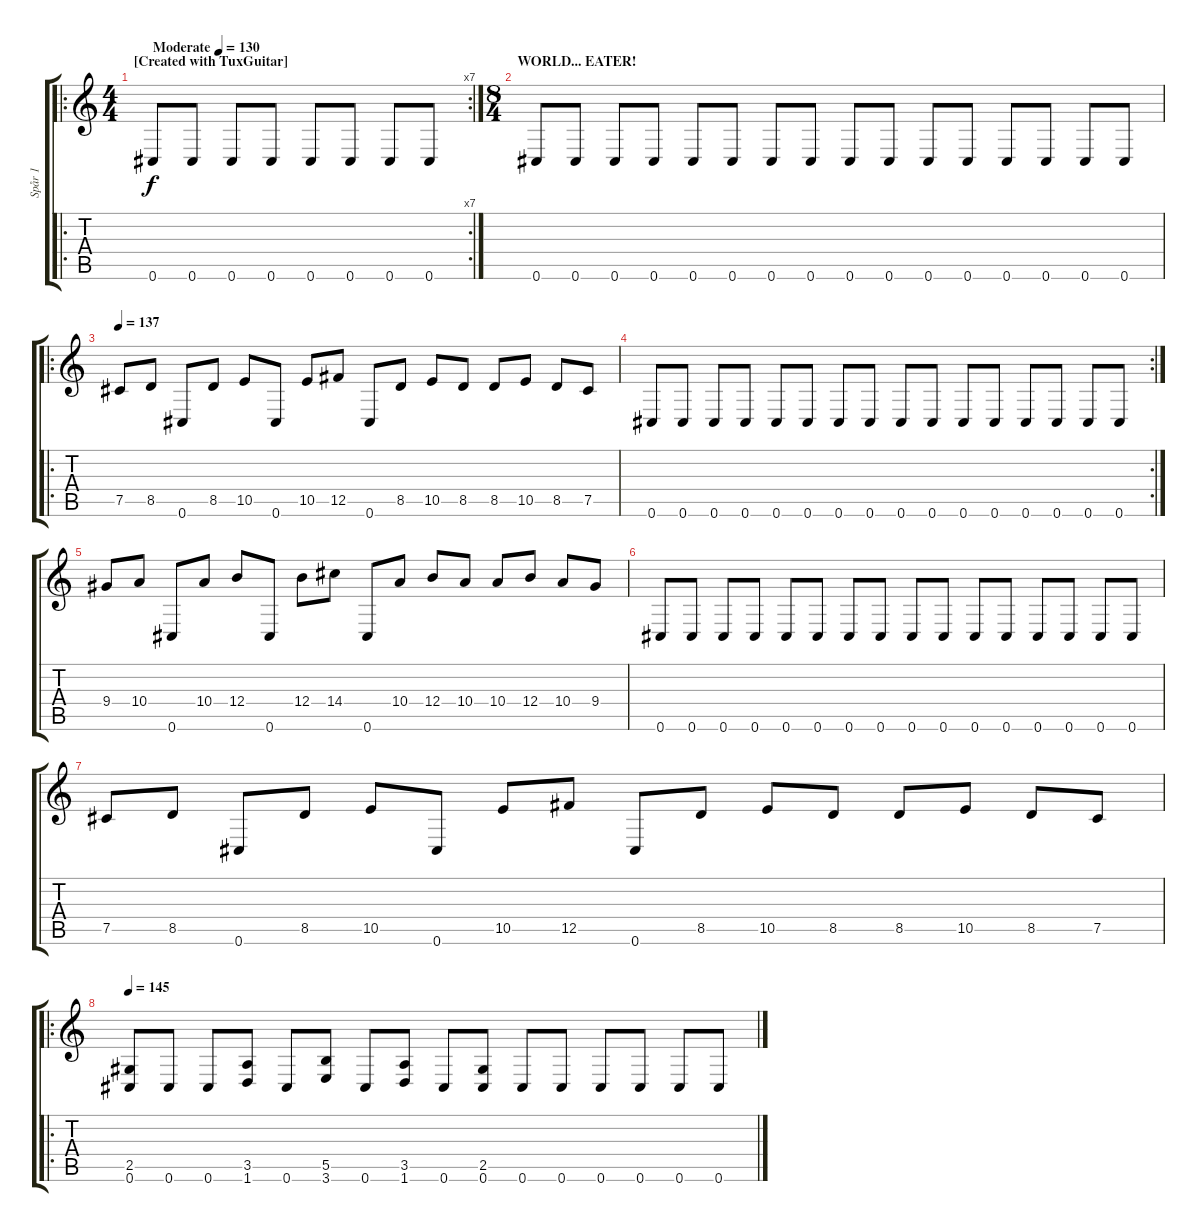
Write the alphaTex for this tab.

\track ("Spår 1" "Spår 1") {instrument distortionguitar}
\staff {score tabs}
\tuning (Db4 Ab3 E3 B2 Gb2 Db2) {hide}
\ro
\rc 7
\ts (4 4)
\section ("" "[Created with TuxGuitar]")
\tempo (130 "Moderate")
\clef g2
\ks c
0.6.8{dy f instrument distortionguitar} 0.6.8 0.6.8 0.6.8 0.6.8 0.6.8 0.6.8 0.6.8 |
\ts (8 4)
\section ("" "WORLD... EATER!")
0.6.8 0.6.8 0.6.8 0.6.8 0.6.8 0.6.8 0.6.8 0.6.8 0.6.8 0.6.8 0.6.8 0.6.8 0.6.8 0.6.8 0.6.8 0.6.8 |
\ro
\tempo 137
7.5.8 8.5.8 0.6.8 8.5.8 10.5.8 0.6.8 10.5.8 12.5.8 0.6.8 8.5.8 10.5.8 8.5.8 8.5.8 10.5.8 8.5.8 7.5.8 |
\rc 2
0.6.8 0.6.8 0.6.8 0.6.8 0.6.8 0.6.8 0.6.8 0.6.8 0.6.8 0.6.8 0.6.8 0.6.8 0.6.8 0.6.8 0.6.8 0.6.8 |
9.4.8 10.4.8 0.6.8 10.4.8 12.4.8 0.6.8 12.4.8 14.4.8 0.6.8 10.4.8 12.4.8 10.4.8 10.4.8 12.4.8 10.4.8 9.4.8 |
0.6.8 0.6.8 0.6.8 0.6.8 0.6.8 0.6.8 0.6.8 0.6.8 0.6.8 0.6.8 0.6.8 0.6.8 0.6.8 0.6.8 0.6.8 0.6.8 |
7.5.8 8.5.8 0.6.8 8.5.8 10.5.8 0.6.8 10.5.8 12.5.8 0.6.8 8.5.8 10.5.8 8.5.8 8.5.8 10.5.8 8.5.8 7.5.8 |
\ro
\tempo 145
(2.5 0.6).8 0.6.8 0.6.8 (3.5 1.6).8 0.6.8 (5.5 3.6).8 0.6.8 (3.5 1.6).8 0.6.8 (2.5 0.6).8 0.6.8 0.6.8 0.6.8 0.6.8 0.6.8 0.6.8
